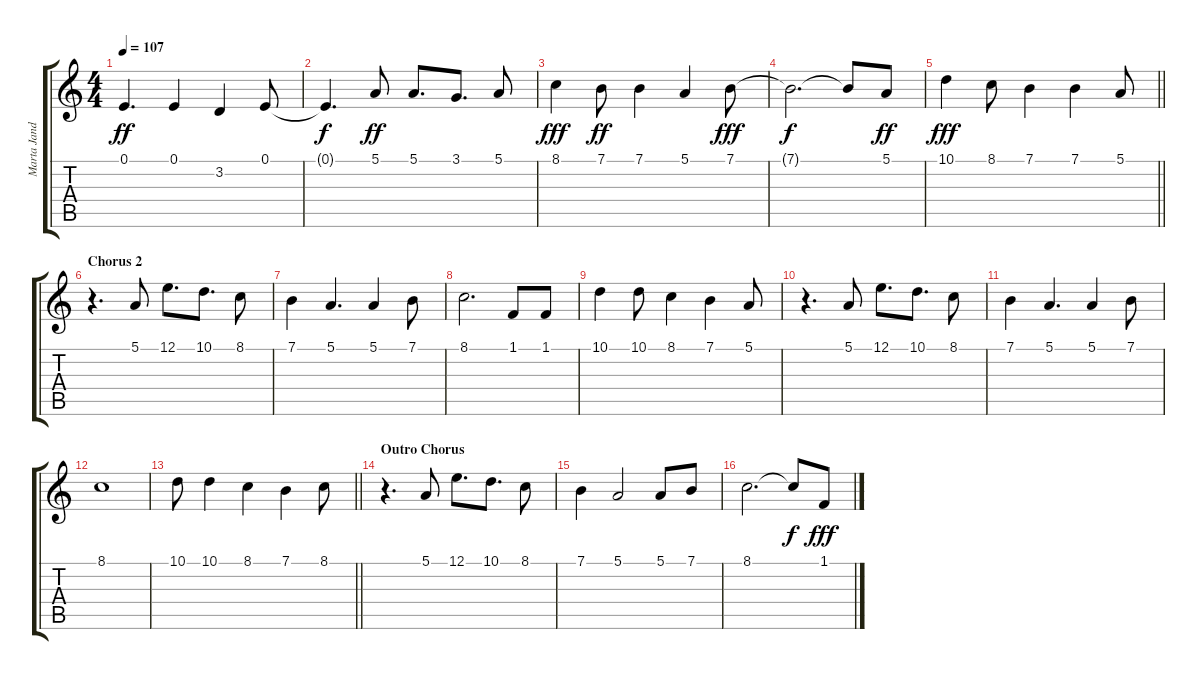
\track ("Marta Jandova" "Marta Jand") {instrument altosax}
\staff {score tabs}
\tuning (E4 B3 G3 D3 A2 E2) {hide}
\ts (4 4)
\tempo 107
\clef g2
\ks c
0.1.4{d dy ff} 0.1.4 3.2.4 0.1.8 |
0.1{t}.4{d dy f} 5.1.8{dy ff} 5.1.8{d} 3.1.8{d} 5.1.8 |
8.1.4{dy fff} 7.1.8{dy ff} 7.1.4 5.1.4 7.1.8{dy fff} |
7.1{t}.2{d dy f} 7.1{t}.8 5.1.8{dy ff} |
\barLineRight lightlight
10.1.4{dy fff} 8.1.8 7.1.4 7.1.4 5.1.8 |
\section ("" "Chorus 2")
r.4{d} 5.1.8 12.1.8{d} 10.1.8{d} 8.1.8 |
7.1.4 5.1.4{d} 5.1.4 7.1.8 |
8.1.2{d} 1.1.8 1.1.8 |
10.1.4 10.1.8 8.1.4 7.1.4 5.1.8 |
r.4{d} 5.1.8 12.1.8{d} 10.1.8{d} 8.1.8 |
7.1.4 5.1.4{d} 5.1.4 7.1.8 |
8.1.1 |
\barLineRight lightlight
10.1.8 10.1.4 8.1.4 7.1.4 8.1.8 |
\section ("" "Outro Chorus")
r.4{d} 5.1.8 12.1.8{d} 10.1.8{d} 8.1.8 |
7.1.4 5.1.2 5.1.8 7.1.8 |
8.1.2{d} 8.1{t}.8{dy f} 1.1.8{dy fff}
